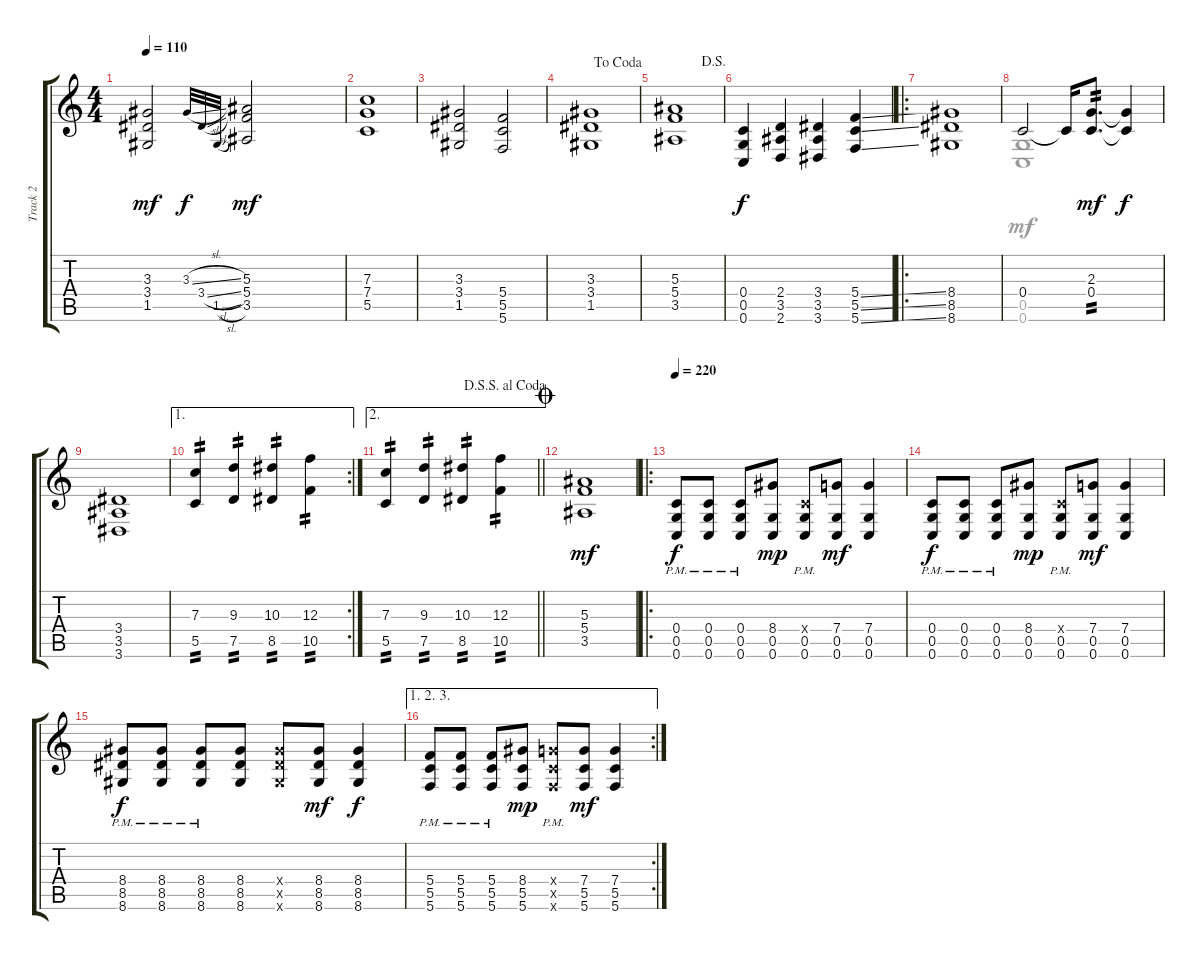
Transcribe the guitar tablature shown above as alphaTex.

\track ("Track 2" "Track 2") {instrument overdrivenguitar}
\staff {score tabs}
\tuning (D4 A3 F3 C3 G2 C2) {hide}
\voice
\ts (4 4)
\tempo 110
\clef g2
\ks c
(3.3 3.4 1.5).2{dy mf} 3.3{sl}.32{gr onbeat dy f} 3.4{sl}.32{gr onbeat} 1.5{sl}.32{gr onbeat} (5.3 5.4 3.5).2{dy mf} |
(7.3 7.4 5.5).1 |
(3.3 3.4 1.5).2 (5.4 5.5 5.6).2 |
\jump dacoda
(3.3 3.4 1.5).1 |
\jump dalsegno
(5.3 5.4 3.5).1 |
(0.4 0.5 0.6).4{dy f} (2.4 3.5 2.6).4 (3.4 3.5 3.6).4 (5.4{ss} 5.5{ss} 5.6{ss}).4 |
\ro
(8.4 8.5 8.6).1 |
0.4.2 0.4{t}.16 (2.3 0.4).8{d tp 2 dy mf} (2.3{t} 0.4{t}).4{dy f} |
(3.4 3.5 3.6).1 |
\ae 1
\rc 2
(7.3 5.5).4{tp 2} (9.3 7.5).4{tp 2} (10.3 8.5).4{tp 2} (12.3 10.5).4{tp 2} |
\ae 2
\jump dalsegnosegnoalcoda
\barLineRight lightlight
(7.3 5.5).4{tp 2} (9.3 7.5).4{tp 2} (10.3 8.5).4{tp 2} (12.3 10.5).4{tp 2} |
\jump coda
(5.3 5.4 3.5).1{dy mf} |
\ro
\tempo 220
(0.4{pm} 0.5{pm} 0.6{pm}).8{dy f} (0.4{pm} 0.5{pm} 0.6{pm}).8 (0.4{pm} 0.5{pm} 0.6{pm}).8 (8.4 0.5 0.6).8{dy mp} (0.4{pm x} 0.5{pm} 0.6{pm}).8 (7.4 0.5 0.6).8{dy mf} (7.4 0.5 0.6).4 |
(0.4{pm} 0.5{pm} 0.6{pm}).8{dy f} (0.4{pm} 0.5{pm} 0.6{pm}).8 (0.4{pm} 0.5{pm} 0.6{pm}).8 (8.4 0.5 0.6).8{dy mp} (0.4{pm x} 0.5{pm} 0.6{pm}).8 (7.4 0.5 0.6).8{dy mf} (7.4 0.5 0.6).4 |
(8.4{pm} 8.5{pm} 8.6{pm}).8{dy f} (8.4{pm} 8.5{pm} 8.6{pm}).8 (8.4{pm} 8.5{pm} 8.6{pm}).8 (8.4 8.5 8.6).8 (8.4{x} 8.5{x} 8.6{x}).8 (8.4 8.5 8.6).8{dy mf} (8.4 8.5 8.6).4{dy f} |
\ae (1 2 3)
\rc 2
(5.4{pm} 5.5{pm} 5.6{pm}).8 (5.4{pm} 5.5{pm} 5.6{pm}).8 (5.4{pm} 5.5{pm} 5.6{pm}).8 (8.4 5.5 5.6).8{dy mp} (7.4{pm x} 5.5{pm x} 5.6{pm x}).8 (7.4 5.5 5.6).8{dy mf} (7.4 5.5 5.6).4
\voice
\clef g2
\ottava regular
\simile none
\ks c
|
|
|
|
|
|
|
(0.5 0.6).1 |
|
|
\barLineRight lightlight
|
|
|
|
|
